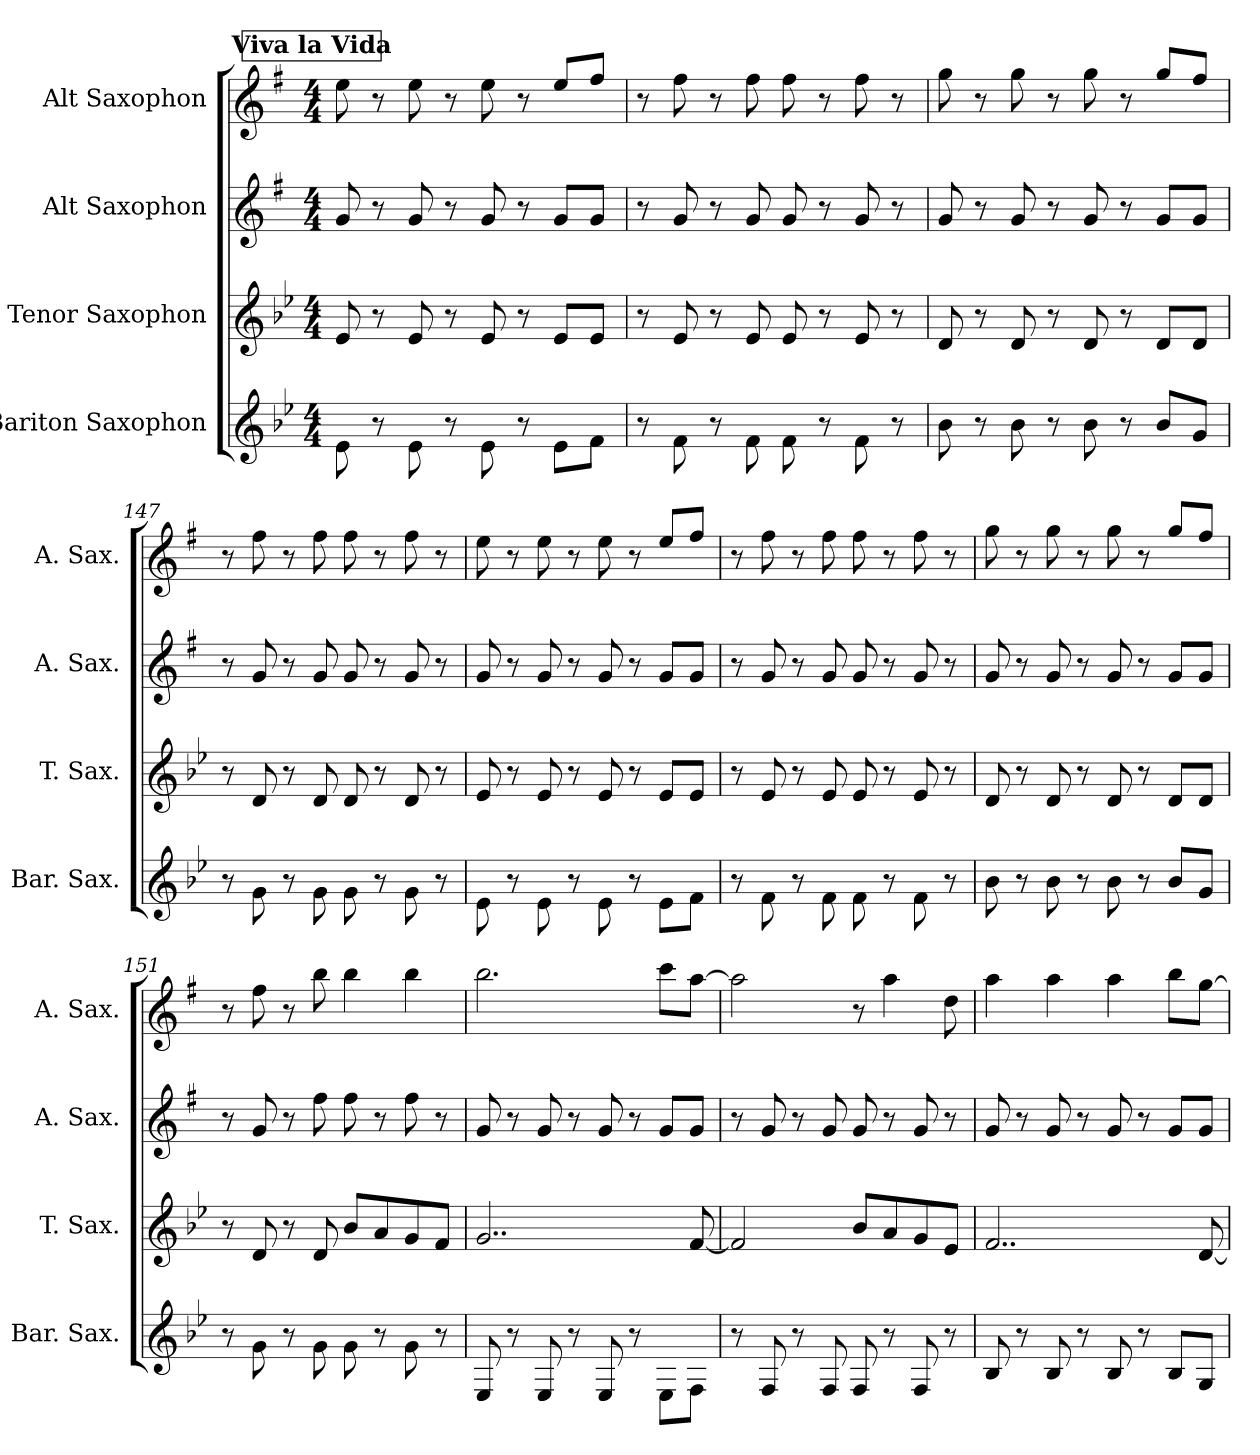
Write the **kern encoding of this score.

**kern	**kern	**dynam	**kern	**kern
*part4	*part3	*part3	*part2	*part1
*staff4	*staff3	*staff3	*staff2	*staff1
*I"Bariton Saxophon	*I"Tenor Saxophon	*	*I"Alt Saxophon	*I"Alt Saxophon
*I'Bar. Sax.	*I'T. Sax.	*	*I'A. Sax.	*I'A. Sax.
*clefG2	*clefG2	*	*clefG2	*clefG2
*ITrd12c21	*ITrd8c14	*	*ITrd5c9	*ITrd5c9
*k[b-e-]	*k[b-e-]	*	*k[b-e-]	*k[b-e-]
*M4/4	*M4/4	*	*M4/4	*M4/4
*MM134	*MM134	*	*MM134	*MM134
!!LO:REH:place=s1:a:B:fs=14:t=Viva la Vida
=144	=144	=144	=144	=144
8E-\	8E-/	.	8B-/	8g\
8r	8r	.	8r	8r
8E-\	8E-/	.	8B-/	8g\
8r	8r	.	8r	8r
8E-\	8E-/	.	8B-/	8g\
8r	8r	.	8r	8r
8E-\L	8E-/L	.	8B-/L	8g/L
8F\J	8E-/J	.	8B-/J	8a/J
!!LO:LB:g=z
=145	=145	=145	=145	=145
8r	8r	.	8r	8r
8F\	8E-/	.	8B-/	8a\
8r	8r	.	8r	8r
8F\	8E-/	.	8B-/	8a\
8F\	8E-/	.	8B-/	8a\
8r	8r	.	8r	8r
8F\	8E-/	.	8B-/	8a\
8r	8r	.	8r	8r
=146	=146	=146	=146	=146
8B-\	8D/	.	8B-/	8b-\
8r	8r	.	8r	8r
8B-\	8D/	.	8B-/	8b-\
8r	8r	.	8r	8r
8B-\	8D/	.	8B-/	8b-\
8r	8r	.	8r	8r
8B-/L	8D/L	.	8B-/L	8b-/L
8G/J	8D/J	.	8B-/J	8a/J
=147	=147	=147	=147	=147
8r	8r	.	8r	8r
8G\	8D/	.	8B-/	8a\
8r	8r	.	8r	8r
8G\	8D/	.	8B-/	8a\
8G\	8D/	.	8B-/	8a\
8r	8r	.	8r	8r
8G\	8D/	.	8B-/	8a\
8r	8r	.	8r	8r
=148	=148	=148	=148	=148
8E-\	8E-/	.	8B-/	8g\
8r	8r	.	8r	8r
8E-\	8E-/	.	8B-/	8g\
8r	8r	.	8r	8r
8E-\	8E-/	.	8B-/	8g\
8r	8r	.	8r	8r
8E-\L	8E-/L	.	8B-/L	8g/L
8F\J	8E-/J	.	8B-/J	8a/J
!!LO:LB:g=z
=149	=149	=149	=149	=149
8r	8r	.	8r	8r
8F\	8E-/	.	8B-/	8a\
8r	8r	.	8r	8r
8F\	8E-/	.	8B-/	8a\
8F\	8E-/	.	8B-/	8a\
8r	8r	.	8r	8r
8F\	8E-/	.	8B-/	8a\
8r	8r	.	8r	8r
=150	=150	=150	=150	=150
8B-\	8D/	.	8B-/	8b-\
8r	8r	.	8r	8r
8B-\	8D/	.	8B-/	8b-\
8r	8r	.	8r	8r
8B-\	8D/	.	8B-/	8b-\
8r	8r	.	8r	8r
8B-/L	8D/L	.	8B-/L	8b-/L
8G/J	8D/J	.	8B-/J	8a/J
=151	=151	=151	=151	=151
8r	8r	.	8r	8r
8G\	8D/	.	8B-/	8a\
8r	8r	.	8r	8r
8G\	8D/	.	8a\	8dd\
8G\	8B-/L	.	8a\	4dd\
8r	8A/	.	8r	.
8G\	8G/	.	8a\	4dd\
8r	8F/J	.	8r	.
=152	=152	=152	=152	=152
!	!	!LO:DY:b	!	!
!	!	!LO:DY:n=1:b	!	!
8EE-/	2..G/	mf mf	8B-/	2.dd\
8r	.	.	8r	.
8EE-/	.	.	8B-/	.
8r	.	.	8r	.
8EE-/	.	.	8B-/	.
8r	.	.	8r	.
8EE-\L	.	.	8B-/L	8ee-\L
8FF\J	[8F/	.	8B-/J	[8cc\J
!!LO:PB:g=z
=153	=153	=153	=153	=153
8r	2F/]	.	8r	2cc\]
8FF/	.	.	8B-/	.
8r	.	.	8r	.
8FF/	.	.	8B-/	.
8FF/	8B-/L	.	8B-/	8r
8r	8A/	.	8r	4cc\
8FF/	8G/	.	8B-/	.
8r	8E-/J	.	8r	8f\
=154	=154	=154	=154	=154
8BB-/	2..F/	.	8B-/	4cc\
8r	.	.	8r	.
8BB-/	.	.	8B-/	4cc\
8r	.	.	8r	.
8BB-/	.	.	8B-/	4cc\
8r	.	.	8r	.
8BB-/L	.	.	8B-/L	8dd\L
8GG/J	[8D/	.	8B-/J	[8b-\J
=	=	=	=	=
*-	*-	*-	*-	*-
